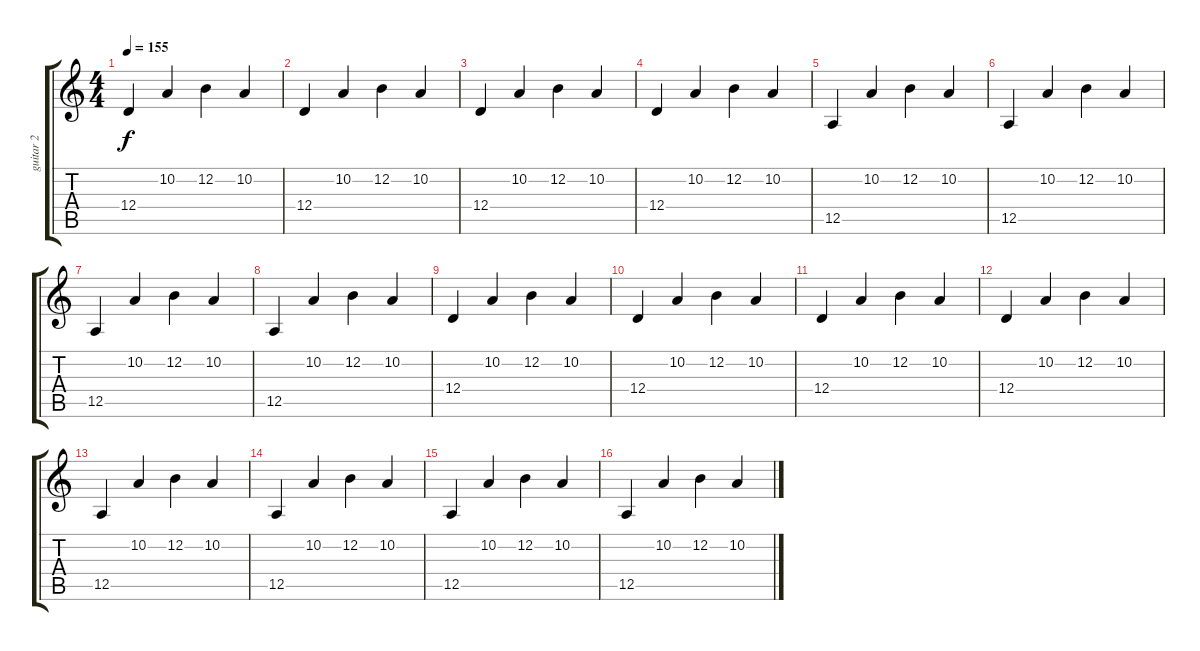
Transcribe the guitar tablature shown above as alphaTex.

\track ("guitar 2" "guitar 2") {instrument pad1newage}
\staff {score tabs}
\tuning (E4 B3 G3 D3 A2 E2) {hide}
\ts (4 4)
\tempo 155
\clef g2
\ks c
12.4.4{dy f} 10.2.4 12.2.4 10.2.4 |
12.4.4 10.2.4 12.2.4 10.2.4 |
12.4.4 10.2.4 12.2.4 10.2.4 |
12.4.4 10.2.4 12.2.4 10.2.4 |
12.5.4 10.2.4 12.2.4 10.2.4 |
12.5.4 10.2.4 12.2.4 10.2.4 |
12.5.4 10.2.4 12.2.4 10.2.4 |
12.5.4 10.2.4 12.2.4 10.2.4 |
12.4.4 10.2.4 12.2.4 10.2.4 |
12.4.4 10.2.4 12.2.4 10.2.4 |
12.4.4 10.2.4 12.2.4 10.2.4 |
12.4.4 10.2.4 12.2.4 10.2.4 |
12.5.4 10.2.4 12.2.4 10.2.4 |
12.5.4 10.2.4 12.2.4 10.2.4 |
12.5.4 10.2.4 12.2.4 10.2.4 |
12.5.4 10.2.4 12.2.4 10.2.4
